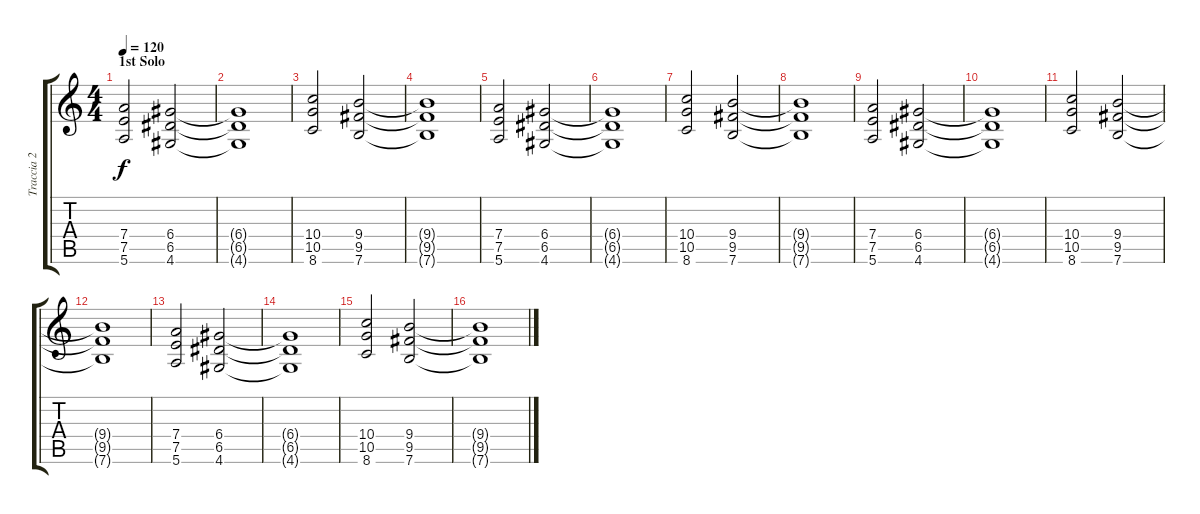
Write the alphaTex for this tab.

\track ("Traccia 2" "Traccia 2") {instrument distortionguitar}
\staff {score tabs}
\tuning (E4 B3 G3 D3 A2 E2) {hide}
\ts (4 4)
\section ("" "1st Solo")
\tempo 120
\clef g2
\ks c
(7.4 7.5 5.6).2{dy f} (6.4 6.5 4.6).2 |
(6.4{t} 6.5{t} 4.6{t}).1 |
(10.4 10.5 8.6).2 (9.4 9.5 7.6).2 |
(9.4{t} 9.5{t} 7.6{t}).1 |
(7.4 7.5 5.6).2 (6.4 6.5 4.6).2 |
(6.4{t} 6.5{t} 4.6{t}).1 |
(10.4 10.5 8.6).2 (9.4 9.5 7.6).2 |
(9.4{t} 9.5{t} 7.6{t}).1 |
(7.4 7.5 5.6).2 (6.4 6.5 4.6).2 |
(6.4{t} 6.5{t} 4.6{t}).1 |
(10.4 10.5 8.6).2 (9.4 9.5 7.6).2 |
(9.4{t} 9.5{t} 7.6{t}).1 |
(7.4 7.5 5.6).2 (6.4 6.5 4.6).2 |
(6.4{t} 6.5{t} 4.6{t}).1 |
(10.4 10.5 8.6).2 (9.4 9.5 7.6).2 |
(9.4{t} 9.5{t} 7.6{t}).1
